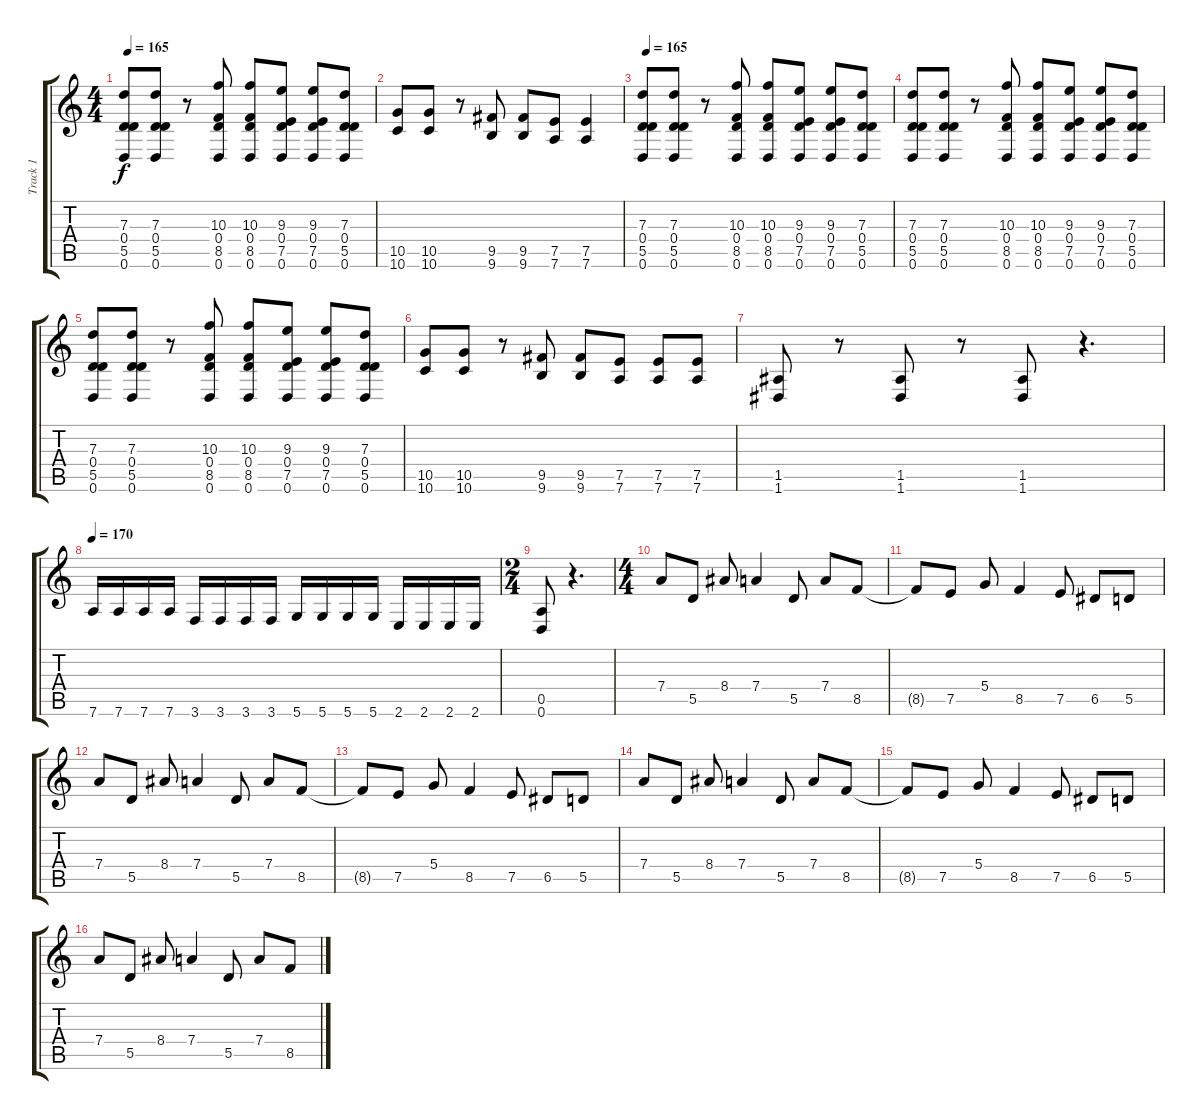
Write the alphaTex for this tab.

\track ("Track 1" "Track 1") {instrument electricguitarclean}
\staff {score tabs}
\tuning (E4 B3 G3 D3 A2 D2) {hide}
\ts (4 4)
\tempo 165
\clef g2
\ks c
(7.3 0.4 5.5 0.6).8{dy f} (7.3 0.4 5.5 0.6).8 r.8 (10.3 0.4 8.5 0.6).8 (10.3 0.4 8.5 0.6).8 (9.3 0.4 7.5 0.6).8 (9.3 0.4 7.5 0.6).8 (7.3 0.4 5.5 0.6).8 |
(10.5 10.6).8 (10.5 10.6).8 r.8 (9.5 9.6).8 (9.5 9.6).8 (7.5 7.6).8 (7.5 7.6).4 |
\tempo 165
(7.3 0.4 5.5 0.6).8 (7.3 0.4 5.5 0.6).8 r.8 (10.3 0.4 8.5 0.6).8 (10.3 0.4 8.5 0.6).8 (9.3 0.4 7.5 0.6).8 (9.3 0.4 7.5 0.6).8 (7.3 0.4 5.5 0.6).8 |
(7.3 0.4 5.5 0.6).8 (7.3 0.4 5.5 0.6).8 r.8 (10.3 0.4 8.5 0.6).8 (10.3 0.4 8.5 0.6).8 (9.3 0.4 7.5 0.6).8 (9.3 0.4 7.5 0.6).8 (7.3 0.4 5.5 0.6).8 |
(7.3 0.4 5.5 0.6).8 (7.3 0.4 5.5 0.6).8 r.8 (10.3 0.4 8.5 0.6).8 (10.3 0.4 8.5 0.6).8 (9.3 0.4 7.5 0.6).8 (9.3 0.4 7.5 0.6).8 (7.3 0.4 5.5 0.6).8 |
(10.5 10.6).8 (10.5 10.6).8 r.8 (9.5 9.6).8 (9.5 9.6).8 (7.5 7.6).8 (7.5 7.6).8 (7.5 7.6).8 |
(1.5 1.6).8 r.8 (1.5 1.6).8 r.8 (1.5 1.6).8 r.4{d} |
\tempo 170
7.6.16 7.6.16 7.6.16 7.6.16 3.6.16 3.6.16 3.6.16 3.6.16 5.6.16 5.6.16 5.6.16 5.6.16 2.6.16 2.6.16 2.6.16 2.6.16 |
\ts (2 4)
(0.5 0.6).8 r.4{d volume 0} |
\ts (4 4)
7.4.8{volume 16} 5.5.8 8.4.8 7.4.4 5.5.8 7.4.8 8.5.8 |
8.5{t}.8 7.5.8 5.4.8 8.5.4 7.5.8 6.5.8 5.5.8 |
7.4.8 5.5.8 8.4.8 7.4.4 5.5.8 7.4.8 8.5.8 |
8.5{t}.8 7.5.8 5.4.8 8.5.4 7.5.8 6.5.8 5.5.8 |
7.4.8 5.5.8 8.4.8 7.4.4 5.5.8 7.4.8 8.5.8 |
8.5{t}.8 7.5.8 5.4.8 8.5.4 7.5.8 6.5.8 5.5.8 |
7.4.8 5.5.8 8.4.8 7.4.4 5.5.8 7.4.8 8.5.8
